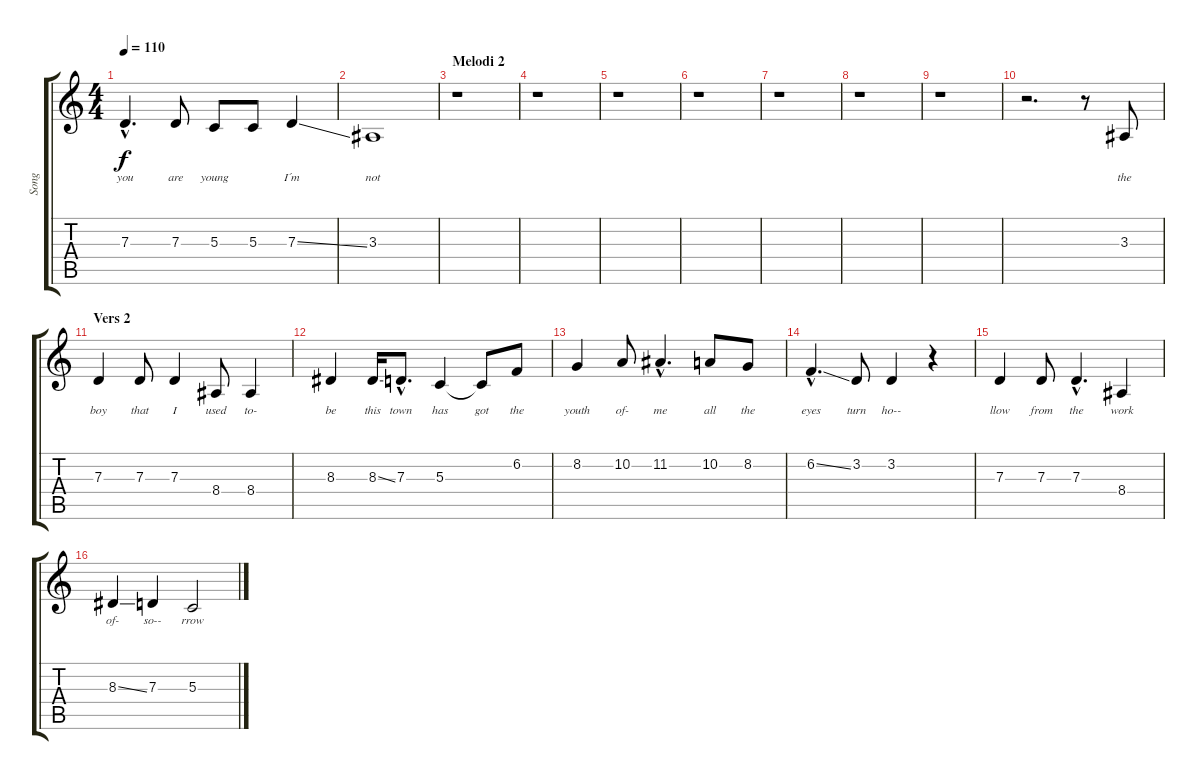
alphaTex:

\track ("Song" "Song") {instrument lead1square}
\staff {score tabs}
\tuning (E4 B3 G3 D3 A2 E2) {hide}
\ts (4 4)
\tempo 110
\clef g2
\ks c
7.3{hac}.4{d lyrics (0 "you") lyrics (1 "") lyrics (2 "") lyrics (3 "") lyrics (4 "") dy f} 7.3.8{lyrics (0 "are") lyrics (1 "") lyrics (2 "") lyrics (3 "") lyrics (4 "")} 5.3.8{lyrics (0 "young") lyrics (1 "") lyrics (2 "") lyrics (3 "") lyrics (4 "")} 5.3.8{lyrics (0 "") lyrics (1 "") lyrics (2 "") lyrics (3 "") lyrics (4 "")} 7.3{ss}.4{lyrics (0 "I´m") lyrics (1 "") lyrics (2 "") lyrics (3 "") lyrics (4 "")} |
3.3.1{lyrics (0 "not") lyrics (1 "") lyrics (2 "") lyrics (3 "") lyrics (4 "")} |
\section ("" "Melodi 2")
r.1 |
r.1 |
r.1 |
r.1 |
r.1 |
r.1 |
r.1 |
r.2{d} r.8 3.3.8{lyrics (0 "the") lyrics (1 "") lyrics (2 "") lyrics (3 "") lyrics (4 "")} |
\section ("" "Vers 2")
7.3.4{lyrics (0 "boy") lyrics (1 "") lyrics (2 "") lyrics (3 "") lyrics (4 "")} 7.3.8{lyrics (0 "that") lyrics (1 "") lyrics (2 "") lyrics (3 "") lyrics (4 "")} 7.3.4{lyrics (0 "I") lyrics (1 "") lyrics (2 "") lyrics (3 "") lyrics (4 "")} 8.4.8{lyrics (0 "used") lyrics (1 "") lyrics (2 "") lyrics (3 "") lyrics (4 "")} 8.4.4{lyrics (0 "to-") lyrics (1 "") lyrics (2 "") lyrics (3 "") lyrics (4 "")} |
8.3.4{lyrics (0 "be") lyrics (1 "") lyrics (2 "") lyrics (3 "") lyrics (4 "")} 8.3{ss}.16{lyrics (0 "this") lyrics (1 "") lyrics (2 "") lyrics (3 "") lyrics (4 "")} 7.3{hac}.8{d lyrics (0 "town") lyrics (1 "") lyrics (2 "") lyrics (3 "") lyrics (4 "")} 5.3.4{lyrics (0 "has") lyrics (1 "") lyrics (2 "") lyrics (3 "") lyrics (4 "")} 5.3{t}.8{lyrics (0 "got") lyrics (1 "") lyrics (2 "") lyrics (3 "") lyrics (4 "")} 6.2.8{lyrics (0 "the") lyrics (1 "") lyrics (2 "") lyrics (3 "") lyrics (4 "")} |
8.2.4{lyrics (0 "youth") lyrics (1 "") lyrics (2 "") lyrics (3 "") lyrics (4 "")} 10.2.8{lyrics (0 "of-") lyrics (1 "") lyrics (2 "") lyrics (3 "") lyrics (4 "")} 11.2{hac}.4{d lyrics (0 "me") lyrics (1 "") lyrics (2 "") lyrics (3 "") lyrics (4 "")} 10.2.8{lyrics (0 "all") lyrics (1 "") lyrics (2 "") lyrics (3 "") lyrics (4 "")} 8.2.8{lyrics (0 "the") lyrics (1 "") lyrics (2 "") lyrics (3 "") lyrics (4 "")} |
6.2{ss hac}.4{d lyrics (0 "eyes") lyrics (1 "") lyrics (2 "") lyrics (3 "") lyrics (4 "")} 3.2.8{lyrics (0 "turn") lyrics (1 "") lyrics (2 "") lyrics (3 "") lyrics (4 "")} 3.2.4{lyrics (0 "ho--") lyrics (1 "") lyrics (2 "") lyrics (3 "") lyrics (4 "")} r.4 |
7.3.4{lyrics (0 "llow") lyrics (1 "") lyrics (2 "") lyrics (3 "") lyrics (4 "")} 7.3.8{lyrics (0 "from") lyrics (1 "") lyrics (2 "") lyrics (3 "") lyrics (4 "")} 7.3{hac}.4{d lyrics (0 "the") lyrics (1 "") lyrics (2 "") lyrics (3 "") lyrics (4 "")} 8.4.4{lyrics (0 "work") lyrics (1 "") lyrics (2 "") lyrics (3 "") lyrics (4 "")} |
8.3{ss}.4{lyrics (0 "of-") lyrics (1 "") lyrics (2 "") lyrics (3 "") lyrics (4 "")} 7.3.4{lyrics (0 "so--") lyrics (1 "") lyrics (2 "") lyrics (3 "") lyrics (4 "")} 5.3.2{lyrics (0 "rrow") lyrics (1 "") lyrics (2 "") lyrics (3 "") lyrics (4 "")}
